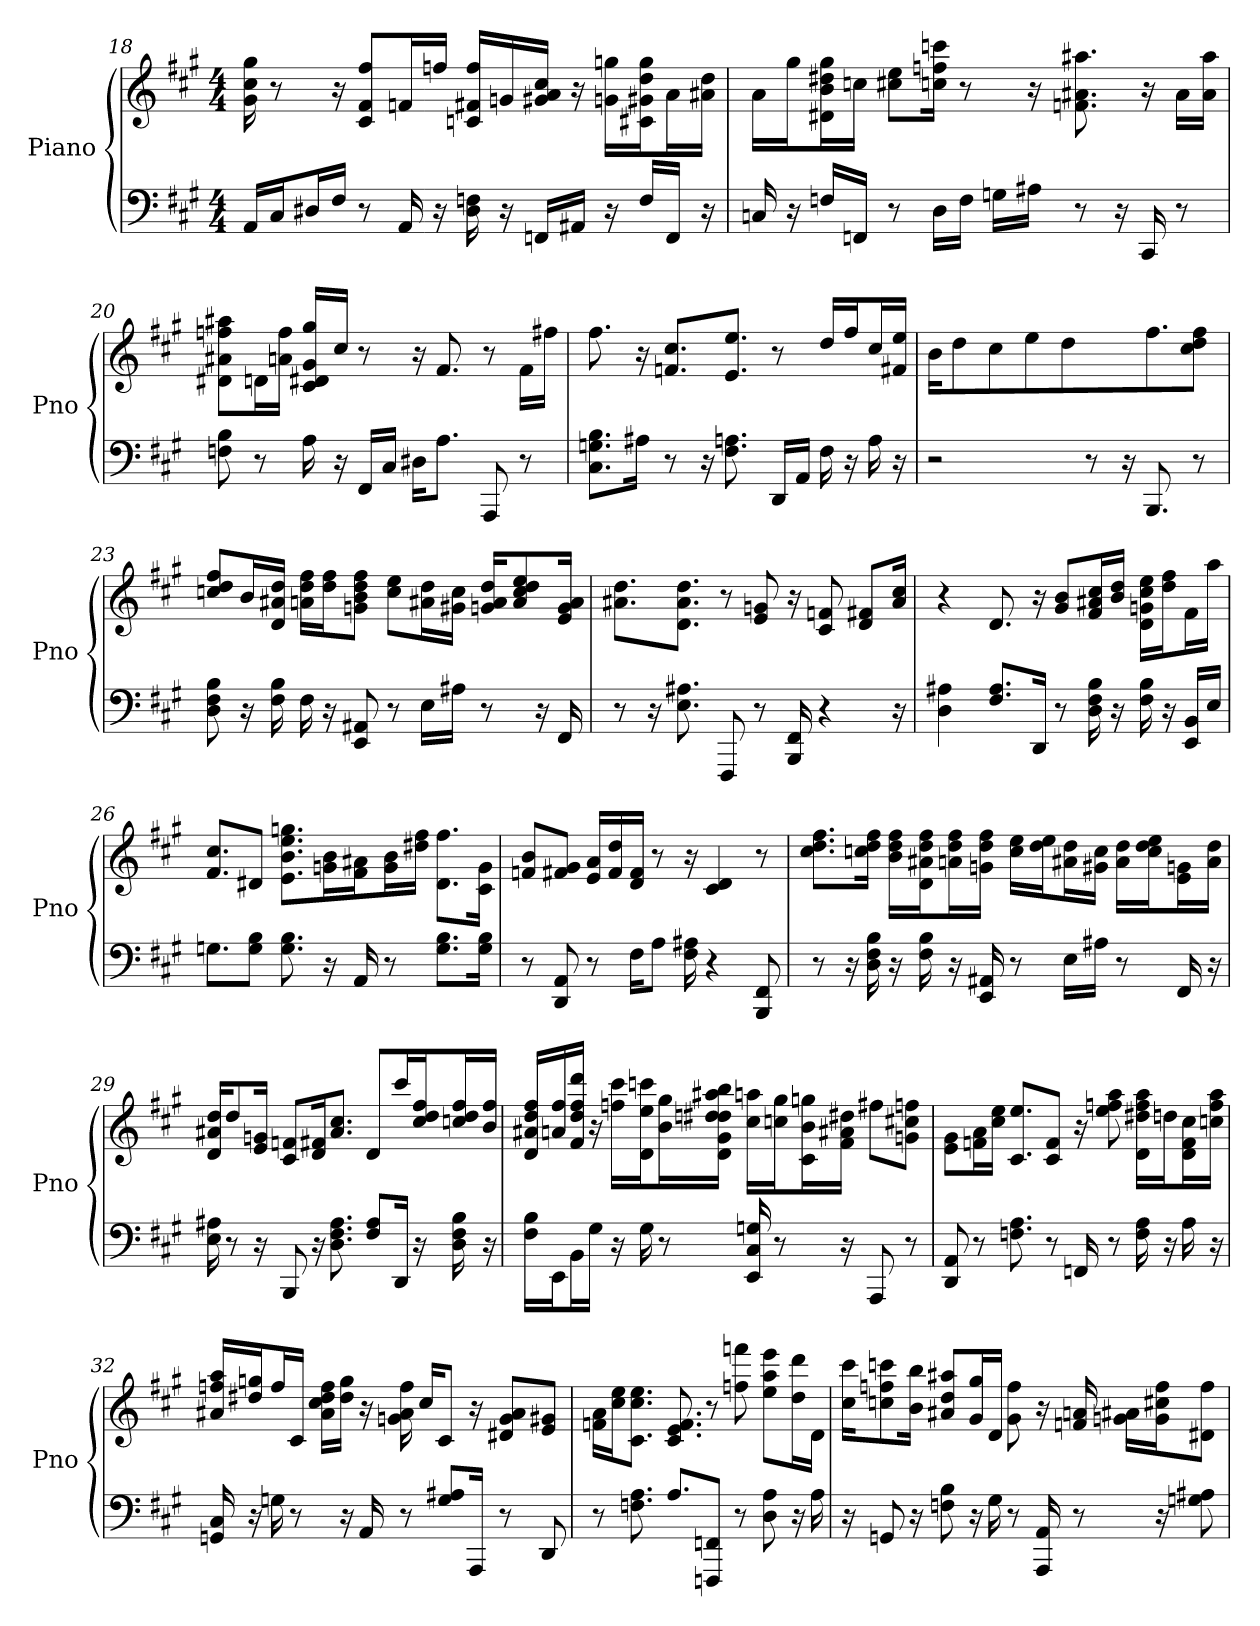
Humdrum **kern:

**kern	**kern
*part1	*part1
*staff2	*staff1
*I"Piano	*
*I'Pno	*
*clefF4	*clefG2
*k[f#c#g#]	*k[f#c#g#]
*A:	*A:
*M4/4	*M4/4
=18	=18
16AA/LL	16g# 16gg# 16cc#
16C#/J	8r
16D#/L	.
16F#/JJ	16r
8r	8c#/ 8ff#/ 8f#/L
16AA	16f/L
16r	16ff/JJ
16F 16D#	16c/ 16f#/ 16ff/LL
16r	16g/
16FF/LL	16g#/ 16a/ 16cc#/JJ
16AA#/JJ	16r
16r	16g\ 16gg\LL
16F/LL	16gg\ 16c#\ 16dd\ 16g#\J
16FF/JJ	16a\L
16r	16a#\ 16dd\JJ
=19	=19
16C	16a\LL
16r	16gg#\J
16F/LL	16d#\ 16gg#\ 16dd#\ 16b\L
16FF/JJ	16cc\JJ
8r	8ee\ 8cc#\L
16D\LL	16ff\ 16cc\ 16ccc\Jk
16F\JJ	8r
16G\LL	.
16A#\JJ	16r
8r	8.f 8.a# 8.aa#
16r	.
16CC#	16r
8r	16a#\LL
.	16a#\ 16aa#\JJ
=20	=20
8F 8B	8aa#\ 8ff\ 8a#\ 8d#\L
8r	16d\L
.	16ff\ 16a\JJ
16A	16d#/ 16c#/ 16gg#/ 16g#/LL
16r	16cc#/JJ
16FF#/LL	8r
16C#/JJ	.
16D#\KL	16r
8.A\J	8.f#
8AAA	8r
8r	16f#\LL
.	16ff#\JJ
=21	=21
8.G\ 8.B\ 8.C#\L	8.ff#
16A#\Jk	16r
8r	8.cc#/ 8.f/L
16r	.
8.A 8.F#	8.ee/ 8.e/J
16DD/LL	8r
16AA/JJ	.
16F#	16dd/LL
16r	16ff#/J
16A	16cc#/L
16r	16ee/ 16f#/JJ
=22	=22
2r	16b\KL
.	8dd\
.	8cc#\J
.	8ee
.	4dd
8r	.
16r	.
8.BBB	8.ff#
8r	8dd 8ff# 8cc#J
=23	=23
8B 8D 8F#	8dd/ 8cc/ 8ff#/L
16r	16b/L
16B 16F#	16dd/ 16a#/ 16d/JJ
16F#	16ff#\ 16a\ 16dd\LL
16r	16dd\ 16ff#\J
8EE 8AA#	8b\ 8g\ 8ff#\ 8dd\J
8r	8ee\ 8cc\L
16E\LL	16dd\ 16a#\L
16A#\JJ	16g#\ 16cc\JJ
8r	16dd/ 16g/ 16a#/KL
.	8dd/ 8cc/ 8ee/ 8a#/
16r	.
16FF#	16g/ 16a#/ 16e/Jk
=24	=24
8r	8.dd\ 8.a#\L
16r	.
8.E 8.A#	8.dd\ 8.d\ 8.a#\J
8FFF#	8r
8r	8g 8e
16BBB 16FF#	16r
4r	8c# 8f
.	8d/ 8f#/L
16r	16cc#/ 16a#/Jk
=25	=25
4D 4A#	4r
8.F#/ 8.A#/L	8.d
16DD/Jk	16r
8r	8g#/ 8b/L
16D 16F# 16B	16f#/ 16a#/ 16cc#/L
16r	16dd/ 16b/JJ
16F# 16B	16ee\ 16g\ 16d\ 16cc#\LL
16r	16dd\ 16ff#\J
16EE/ 16BB/LL	16f#\L
16E/JJ	16aa\JJ
=26	=26
8.G\L	8.f#/ 8.cc#/L
8G\ 8B\J	8d#/J
8.G 8.B	8.ee\ 8.e\ 8.b\ 8.gg\L
16r	16b\ 16g\L
16AA	16a#\ 16f#\J
8r	16b\ 16g\L
.	16ff#\ 16dd#\JJ
8.B\ 8.G\L	8.ff#\ 8.d#\L
16B\ 16G\Jk	16c#\ 16g\Jk
=27	=27
8r	8f/ 8b/L
8AA 8DD	8g#/ 8f#/J
8r	16a/ 16e/LL
.	16dd/ 16f#/
16F#\KL	16f#/ 16d/JJ
8A\J	8r
16F# 16A#	16r
4r	4c# 4d
8FF# 8BBB	8r
=28	=28
8r	8.ff#\ 8.cc#\ 8.dd\L
16r	.
16B 16F# 16D	16cc\ 16ff#\ 16dd\Jk
16r	16ff#\ 16b\ 16dd\LL
16B 16F#	16d\ 16a#\ 16ff#\ 16dd\J
16r	16ff#\ 16a\ 16dd\L
16EE 16AA#	16g\ 16dd\ 16ff#\JJ
8r	16ee\ 16cc\LL
.	16dd\ 16ee\J
16E\LL	16a#\ 16dd\L
16A#\JJ	16cc\ 16g#\JJ
8r	16a#\ 16dd\LL
.	16ee\ 16cc\ 16dd\J
16FF#	16e\ 16g\L
16r	16a#\ 16dd\JJ
=29	=29
16E 16A#	16a#/ 16d/ 16dd/KL
8r	8dd/
16r	16g/ 16e/Jk
8BBB	8f/ 8c#/L
16r	16d/ 16f#/K
8.D 8.A# 8.F#	8.cc#/ 8.a#/J
8A#/ 8F#/L	8d/L
16DD/Jk	16ccc#/L
16r	16ff#/ 16dd/ 16cc#/J
16D 16F# 16B	16ff#/ 16cc/ 16dd/L
16r	16ff#/ 16b/JJ
=30	=30
16F#\ 16B\LL	16d/ 16a#/ 16ff#/ 16dd/LL
16EE\J	16ff#/ 16a/
16BB\L	16f#/ 16ddd/ 16ff#/ 16dd/JJ
16G#\JJ	16r
16r	16ccc#\ 16ff\LL
16G#	16ee\ 16d\ 16ccc\J
8r	16b\ 16gg#\L
.	16d\ 16bb\ 16g#\ 16dd#\ 16aa#\ 16dd\JJ
16EE 16C# 16G	16aa\ 16cc#\LL
8r	16cc\ 16gg#\J
.	16b\ 16c#\ 16gg\L
16r	16dd#\ 16f#\ 16a#\JJ
8AAA	8ff#\L
8r	8ff\ 8g\ 8cc#\J
=31	=31
8DD 8AA	8g#\ 8e\L
8r	16a\ 16f\L
.	16cc#\ 16ee\JJ
8.F 8.A	8.ee/ 8.c#/L
8r	8f/ 8c#/J
16FF	16r
8r	8aa 8ff 8ee
16F 16A	16d\ 16aa\ 16dd#\ 16ff\LL
16r	16dd\J
16A	16f\ 16d\ 16cc#\L
16r	16ff\ 16cc\ 16aa\JJ
=32	=32
16C# 16GG	16ff/ 16aa/ 16a#/LL
16r	16gg/ 16dd#/J
16G	16ff/L
8r	16c#/JJ
.	16dd#\ 16ff\ 16cc#\ 16a#\LL
16r	16gg\ 16dd#\JJ
16AA	16r
8r	16a# 16g 16ff
.	16cc#/KL
8A#/ 8G/L	8c#/J
16AAA/Jk	16r
8r	8a#/ 8g/ 8d#/L
8DD	8g#/ 8e/J
=33	=33
8r	16a\ 16f\LL
.	16ee\ 16cc#\J
8.F 8.A	8.cc#\ 8.c#\ 8.ee\J
8.A/L	8.e 8.f 8.c#
8FFF/ 8FF/J	8r
8r	8fff 8ff
8D 8A	8aa\ 8ee\ 8eee\L
16r	16ddd\ 16dd\L
16A	16d\JJ
=34	=34
16r	16ccc#\ 16cc#\KL
8GG	8ccc\ 8ff\ 8cc\
16r	16b\ 16bb\Jk
8B 8F	8dd/ 8aa#/ 8a#/L
16r	16g#/ 16gg#/L
16G#	16d/JJ
8r	8g# 8ff
16AAA 16AA	16r
8r	16a 16f
.	16g\ 16a#\LL
16r	16g\ 16ff\ 16cc#\J
8G 8A#	8d#\ 8ff\J
=	=
*-	*-
